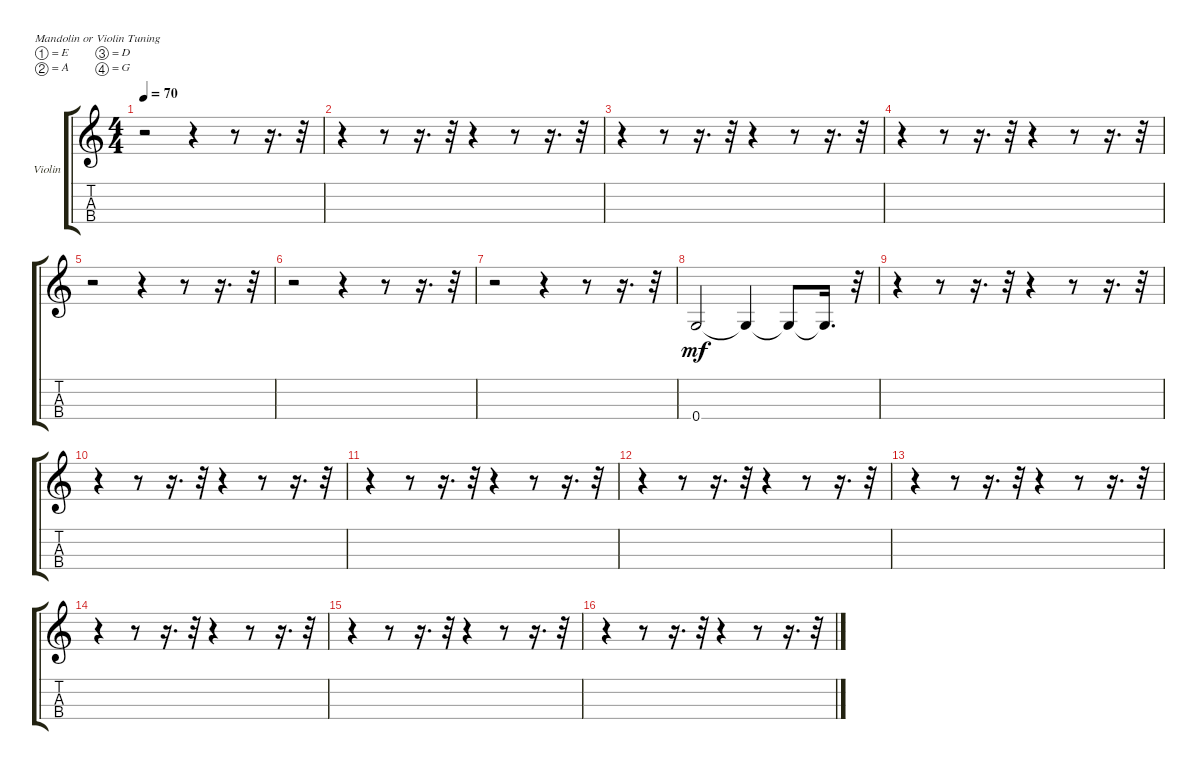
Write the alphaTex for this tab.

\bracketExtendMode groupsimilarinstruments
\firstSystemTrackNameOrientation horizontal
\otherSystemsTrackNameOrientation horizontal
\track ("" "Violin") {instrument violin}
\staff {score tabs}
\tuning (E5 A4 D4 G3)
\ts (4 4)
\tempo 70
\clef g2
\ks c
r.2{dy mf} r.4 r.8 r.16{d} r.32 |
r.4 r.8 r.16{d} r.32 r.4 r.8 r.16{d} r.32 |
r.4 r.8 r.16{d} r.32 r.4 r.8 r.16{d} r.32 |
r.4 r.8 r.16{d} r.32 r.4 r.8 r.16{d} r.32 |
r.2 r.4 r.8 r.16{d} r.32 |
r.2 r.4 r.8 r.16{d} r.32 |
r.2 r.4 r.8 r.16{d} r.32 |
0.4.2 0.4{t}.4 0.4{t}.8 0.4{t}.16{d} r.32 |
r.4 r.8 r.16{d} r.32 r.4 r.8 r.16{d} r.32 |
r.4 r.8 r.16{d} r.32 r.4 r.8 r.16{d} r.32 |
r.4 r.8 r.16{d} r.32 r.4 r.8 r.16{d} r.32 |
r.4 r.8 r.16{d} r.32 r.4 r.8 r.16{d} r.32 |
r.4 r.8 r.16{d} r.32 r.4 r.8 r.16{d} r.32 |
r.4 r.8 r.16{d} r.32 r.4 r.8 r.16{d} r.32 |
r.4 r.8 r.16{d} r.32 r.4 r.8 r.16{d} r.32 |
r.4 r.8 r.16{d} r.32 r.4 r.8 r.16{d} r.32
